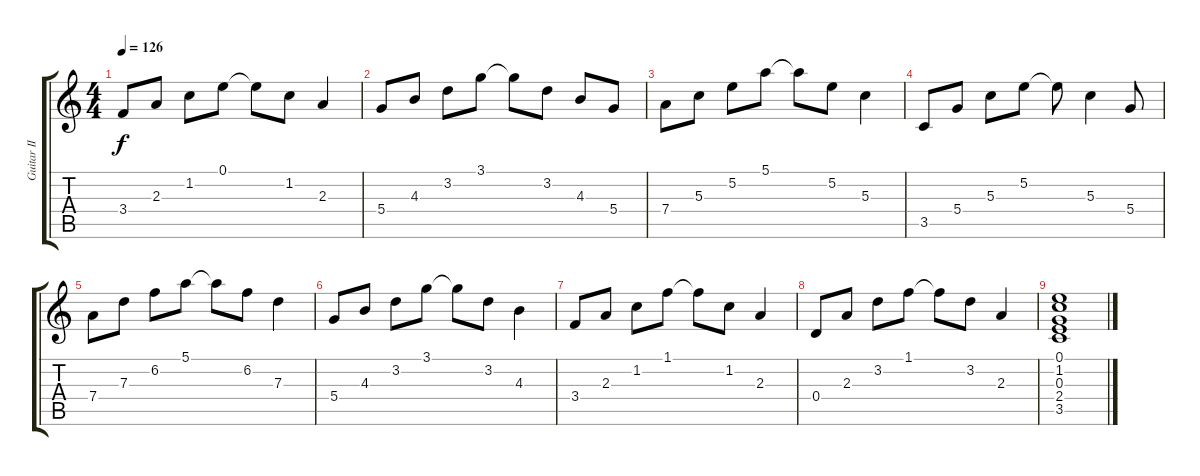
\track ("Guitar II" "Guitar II") {instrument overdrivenguitar}
\staff {score tabs}
\tuning (E4 B3 G3 D3 A2 E2) {hide}
\ts (4 4)
\tempo 126
\clef g2
\ks c
3.4.8{dy f} 2.3.8 1.2.8 0.1.8 0.1{t}.8 1.2.8 2.3.4 |
5.4.8 4.3.8 3.2.8 3.1.8 3.1{t}.8 3.2.8 4.3.8 5.4.8 |
7.4.8 5.3.8 5.2.8 5.1.8 5.1{t}.8 5.2.8 5.3.4 |
3.5.8 5.4.8 5.3.8 5.2.8 5.2{t}.8 5.3.4 5.4.8 |
7.4.8 7.3.8 6.2.8 5.1.8 5.1{t}.8 6.2.8 7.3.4 |
5.4.8 4.3.8 3.2.8 3.1.8 3.1{t}.8 3.2.8 4.3.4 |
3.4.8 2.3.8 1.2.8 1.1.8 1.1{t}.8 1.2.8 2.3.4 |
0.4.8 2.3.8 3.2.8 1.1.8 1.1{t}.8 3.2.8 2.3.4 |
(0.1 1.2 0.3 2.4 3.5).1
